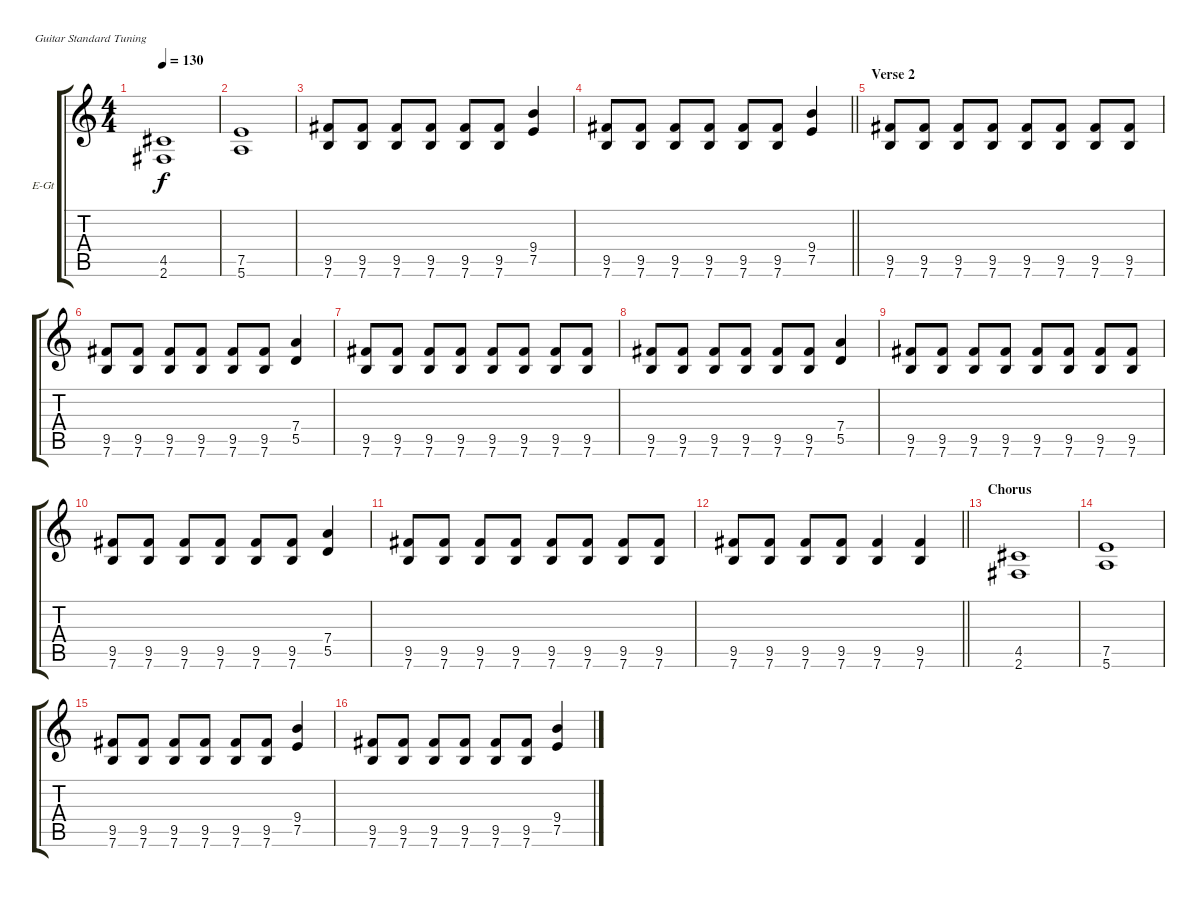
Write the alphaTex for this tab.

\bracketExtendMode groupsimilarinstruments
\firstSystemTrackNameOrientation horizontal
\otherSystemsTrackNameOrientation horizontal
\track ("Joan Jett " "E-Gt") {instrument distortionguitar}
\staff {score tabs}
\tuning (E4 B3 G3 D3 A2 E2)
\ts (4 4)
\tempo 130
\clef g2
\ks c
(4.5 2.6).1{dy f} |
(7.5 5.6).1 |
(9.5 7.6).8 (9.5 7.6).8 (9.5 7.6).8 (9.5 7.6).8 (9.5 7.6).8 (9.5 7.6).8 (9.4 7.5).4 |
\barLineRight lightlight
(9.5 7.6).8 (9.5 7.6).8 (9.5 7.6).8 (9.5 7.6).8 (9.5 7.6).8 (9.5 7.6).8 (9.4 7.5).4 |
\section ("" "Verse 2")
(9.5 7.6).8 (9.5 7.6).8 (9.5 7.6).8 (9.5 7.6).8 (9.5 7.6).8 (9.5 7.6).8 (9.5 7.6).8 (9.5 7.6).8 |
(9.5 7.6).8 (9.5 7.6).8 (9.5 7.6).8 (9.5 7.6).8 (9.5 7.6).8 (9.5 7.6).8 (7.4 5.5).4 |
(9.5 7.6).8 (9.5 7.6).8 (9.5 7.6).8 (9.5 7.6).8 (9.5 7.6).8 (9.5 7.6).8 (9.5 7.6).8 (9.5 7.6).8 |
(9.5 7.6).8 (9.5 7.6).8 (9.5 7.6).8 (9.5 7.6).8 (9.5 7.6).8 (9.5 7.6).8 (7.4 5.5).4 |
(9.5 7.6).8 (9.5 7.6).8 (9.5 7.6).8 (9.5 7.6).8 (9.5 7.6).8 (9.5 7.6).8 (9.5 7.6).8 (9.5 7.6).8 |
(9.5 7.6).8 (9.5 7.6).8 (9.5 7.6).8 (9.5 7.6).8 (9.5 7.6).8 (9.5 7.6).8 (7.4 5.5).4 |
(9.5 7.6).8 (9.5 7.6).8 (9.5 7.6).8 (9.5 7.6).8 (9.5 7.6).8 (9.5 7.6).8 (9.5 7.6).8 (9.5 7.6).8 |
\barLineRight lightlight
(9.5 7.6).8 (9.5 7.6).8 (9.5 7.6).8 (9.5 7.6).8 (9.5 7.6).4 (9.5 7.6).4 |
\section ("" "Chorus")
(4.5 2.6).1 |
(7.5 5.6).1 |
(9.5 7.6).8 (9.5 7.6).8 (9.5 7.6).8 (9.5 7.6).8 (9.5 7.6).8 (9.5 7.6).8 (9.4 7.5).4 |
(9.5 7.6).8 (9.5 7.6).8 (9.5 7.6).8 (9.5 7.6).8 (9.5 7.6).8 (9.5 7.6).8 (9.4 7.5).4
